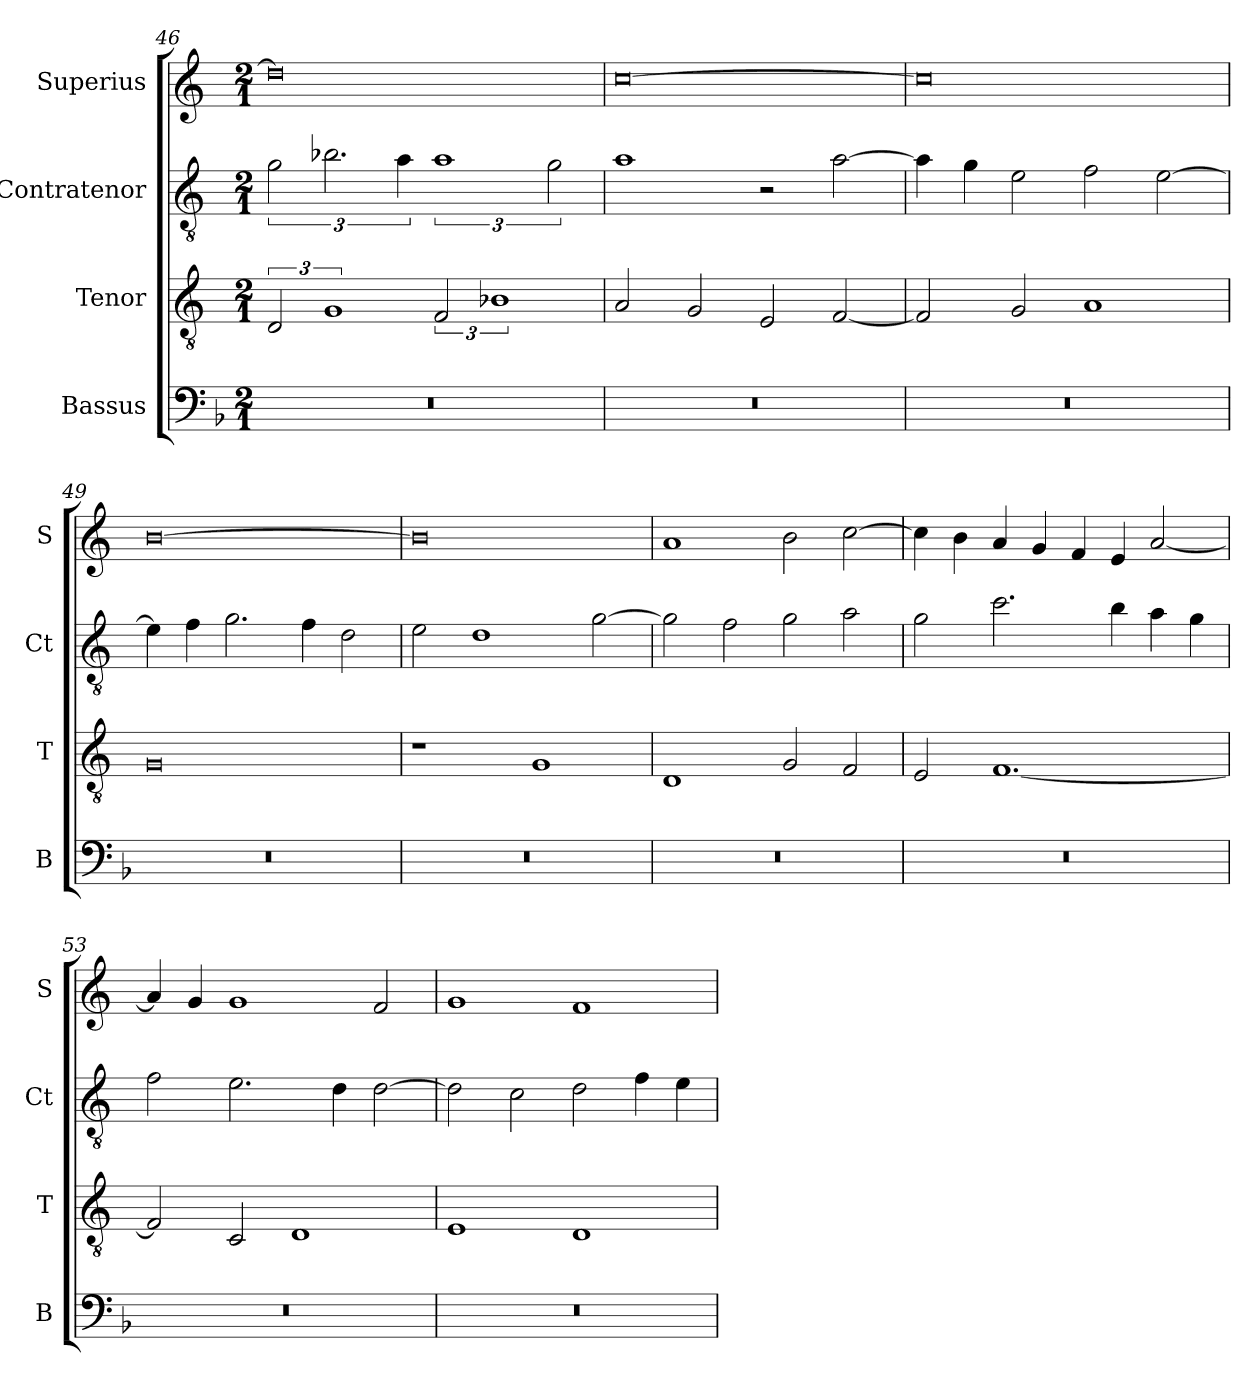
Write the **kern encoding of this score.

**kern	**kern	**kern	**kern
*part4	*part3	*part2	*part1
*staff4	*staff3	*staff2	*staff1
*I"Bassus	*I"Tenor	*I"Contratenor	*I"Superius
*I'B	*I'T	*I'Ct	*I'S
*clefF4	*clefGv2	*clefGv2	*clefG2
*k[b-]	*k[]	*k[]	*k[]
*M2/1	*M2/1	*M2/1	*M2/1
=46	=46	=46	=46
0r	3D	3g	0dd]
.	3%2G	3.b-X	.
.	.	6a	.
.	3F	3%2a	.
.	3%2B-X	.	.
.	.	3g	.
=47	=47	=47	=47
0r	2A	1a	[0cc
.	2G	.	.
.	2E	2r	.
.	[2F	[2a	.
=48	=48	=48	=48
0r	2F]	4a]	0cc]
.	.	4g	.
.	2G	2e	.
.	1A	2f	.
.	.	[2e	.
=49	=49	=49	=49
0r	0G	4e]	[0b
.	.	4f	.
.	.	2.g	.
.	.	4f	.
.	.	2d	.
=50	=50	=50	=50
0r	1r	2e	0b]
.	.	1d	.
.	1G	.	.
.	.	[2g	.
=51	=51	=51	=51
0r	1D	2g]	1a
.	.	2f	.
.	2G	2g	2b
.	2F	2a	[2cc
=52	=52	=52	=52
0r	2E	2g	4cc]
.	.	.	4b
.	[1.F	2.cc	4a
.	.	.	4g
.	.	.	4f
.	.	4b	4e
.	.	4a	[2a
.	.	4g	.
=53	=53	=53	=53
0r	2F]	2f	4a]
.	.	.	4g
.	2C	2.e	1g
.	1D	.	.
.	.	4d	.
.	.	[2d	2f
=54	=54	=54	=54
0r	1E	2d]	1g
.	.	2c	.
.	1D	2d	1f
.	.	4f	.
.	.	4e	.
=	=	=	=
*-	*-	*-	*-
